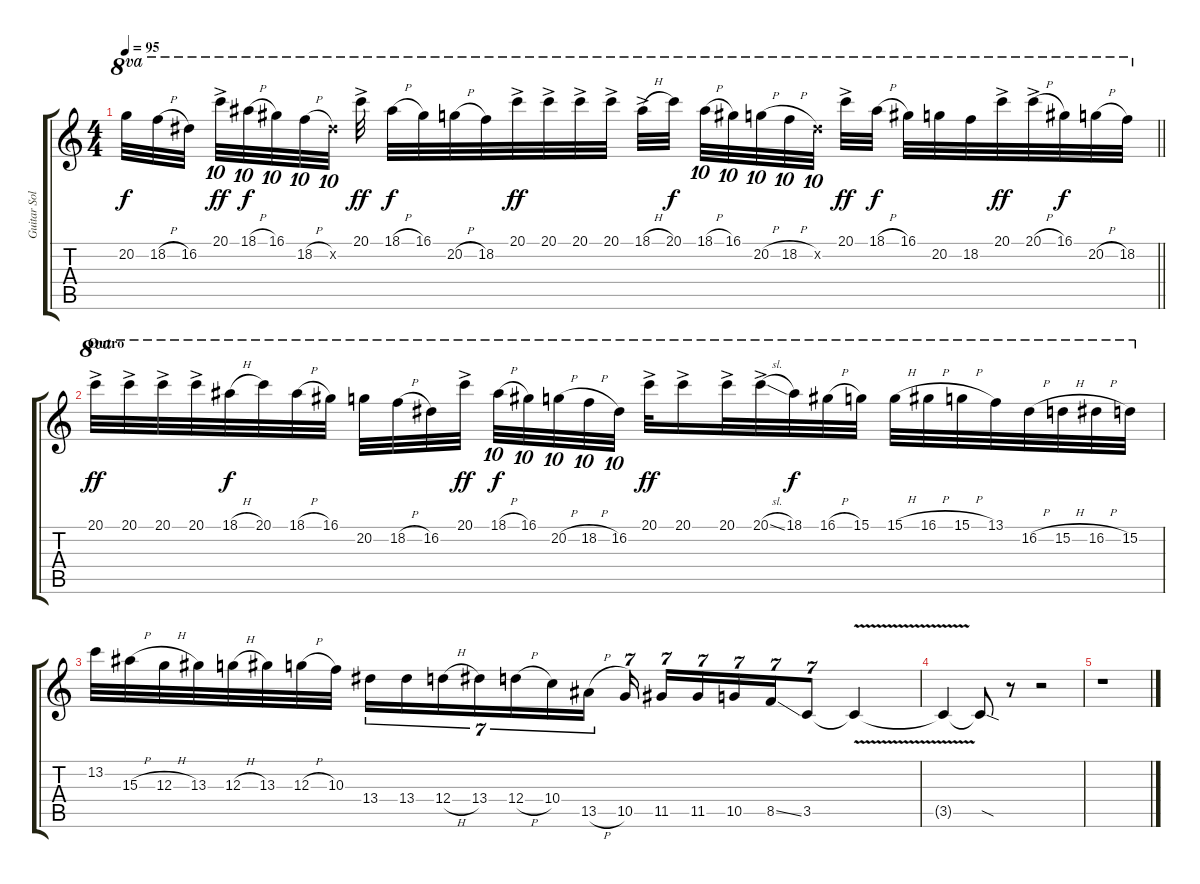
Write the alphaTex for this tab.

\track ("Guitar Solo" "Guitar Sol") {instrument overdrivenguitar}
\staff {score tabs}
\tuning (E4 B3 G3 D3 A2 E2) {hide}
\ts (4 4)
\tempo 95
\clef g2
\barLineRight lightlight
\ks c
20.2.32{ot 8va dy f} 18.2{h}.32{ot 8va} 16.2.32{ot 8va beam splitsecondary} 20.1{ac}.32{tu (10 8) ot 8va dy ff} 18.1{h}.32{tu (10 8) ot 8va dy f} 16.1.32{tu (10 8) ot 8va} 18.2{h}.32{tu (10 8) ot 8va} 16.2{x}.32{tu (10 8) ot 8va beam splitsecondary} 20.1{ac}.32{ot 8va dy ff} 18.1{h}.32{ot 8va dy f} 16.1.32{ot 8va} 20.2{h}.32{ot 8va} 18.2.32{ot 8va} 20.1{ac}.32{ot 8va dy ff} 20.1{ac}.32{ot 8va} 20.1{ac}.32{ot 8va} 20.1{ac}.32{ot 8va} 18.1{h ac}.32{ot 8va} 20.1.32{ot 8va dy f beam splitsecondary} 18.1{h}.32{tu (10 8) ot 8va} 16.1.32{tu (10 8) ot 8va} 20.2{h}.32{tu (10 8) ot 8va} 18.2{h}.32{tu (10 8) ot 8va} 16.2{x}.32{tu (10 8) ot 8va beam splitsecondary} 20.1{ac}.32{ot 8va dy ff} 18.1{h}.32{ot 8va dy f} 16.1.32{ot 8va} 20.2.32{ot 8va} 18.2.32{ot 8va} 20.1{ac}.32{ot 8va dy ff} 20.1{h ac}.32{ot 8va} 16.1.32{ot 8va dy f} 20.2{h}.32{ot 8va} 18.2.32{ot 8va} |
\section ("" "Outro")
20.1{ac}.32{ot 8va dy ff} 20.1{ac}.32{ot 8va} 20.1{ac}.32{ot 8va} 20.1{ac}.32{ot 8va} 18.1{h}.32{ot 8va dy f} 20.1.32{ot 8va} 18.1{h}.32{ot 8va} 16.1.32{ot 8va} 20.2.32{ot 8va} 18.2{h}.32{ot 8va} 16.2.32{ot 8va} 20.1{ac}.32{ot 8va dy ff beam splitsecondary} 18.1{h}.32{tu (10 8) ot 8va dy f} 16.1.32{tu (10 8) ot 8va} 20.2{h}.32{tu (10 8) ot 8va} 18.2{h}.32{tu (10 8) ot 8va} 16.2.32{tu (10 8) ot 8va} 20.1{ac}.32{ot 8va dy ff} 20.1{ac}.16{ot 8va} 20.1{ac}.32{ot 8va} 20.1{sl ac}.32{ot 8va} 18.1.32{ot 8va dy f} 16.1{h}.32{ot 8va} 15.1.32{ot 8va} 15.1{h}.32{ot 8va} 16.1{h}.32{ot 8va} 15.1{h}.32{ot 8va} 13.1.32{ot 8va} 16.2{h}.32{ot 8va} 15.2{h}.32{ot 8va} 16.2{h}.32{ot 8va} 15.2.32{ot 8va} |
13.2.32 15.3{h}.32 12.3{h}.32 13.3.32 12.3{h}.32 13.3.32 12.3{h}.32 10.3.32 13.4.16{tu (7 4)} 13.4.16{tu (7 4)} 12.4{h}.16{tu (7 4)} 13.4.16{tu (7 4)} 12.4{h}.16{tu (7 4)} 10.4.16{tu (7 4)} 13.5{h}.16{tu (7 4)} 10.5.16{tu (7 4)} 11.5.16{tu (7 4)} 11.5.16{tu (7 4)} 10.5.16{tu (7 4)} 8.5{ss}.16{tu (7 4)} 3.5.8{tu (7 4)} 3.5{v t}.4 |
3.5{t}.4 3.5{sod t}.8 r.8 r.2 |
r.1
